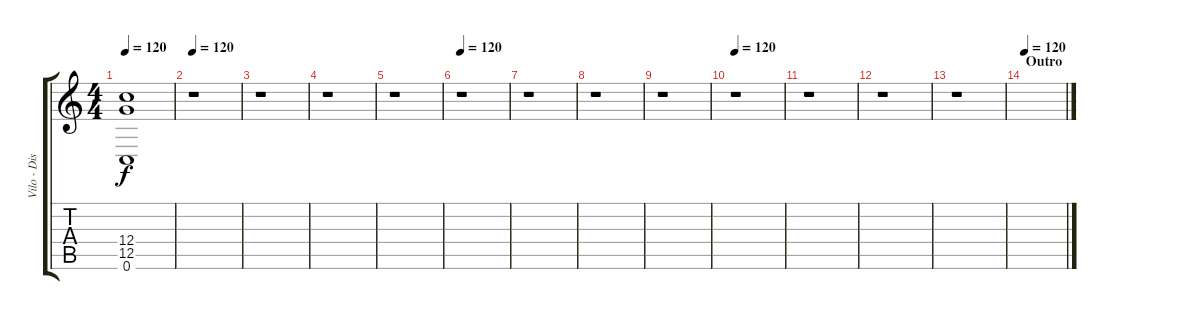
\track ("Vilo - Dist" "Vilo - Dis") {instrument distortionguitar}
\staff {score tabs}
\tuning (D4 A3 F3 C3 G2 C2) {hide}
\ts (4 4)
\tempo 120
\clef g2
\ks c
(12.4{t} 12.5{t} 0.6{t}).1{dy f} |
\tempo 120
r.1 |
r.1 |
r.1 |
r.1 |
\tempo 120
r.1 |
r.1 |
r.1 |
r.1 |
\tempo 120
r.1 |
r.1 |
r.1 |
r.1 |
\section ("" "Outro")
\tempo 120
